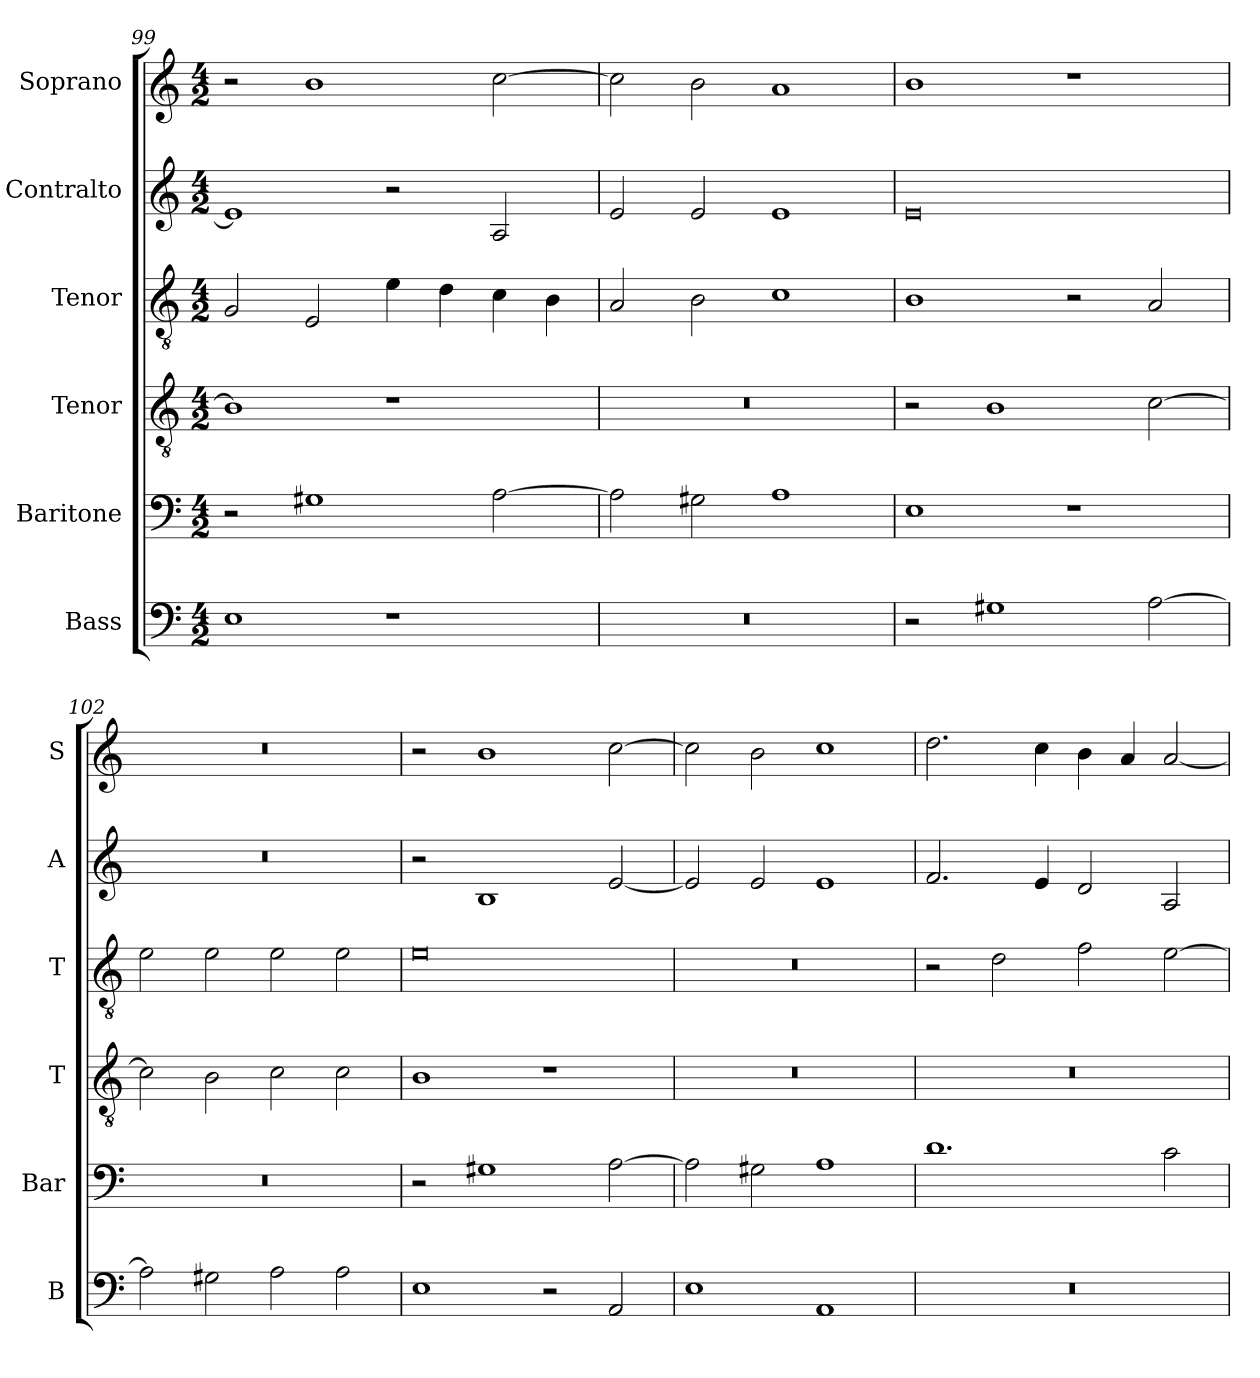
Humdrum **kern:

**kern	**kern	**kern	**kern	**kern	**kern
*part6	*part5	*part4	*part3	*part2	*part1
*staff6	*staff5	*staff4	*staff3	*staff2	*staff1
*I"Bass	*I"Baritone	*I"Tenor	*I"Tenor	*I"Contralto	*I"Soprano
*I'B	*I'Bar	*I'T	*I'T	*I'A	*I'S
*clefF4	*clefF4	*clefGv2	*clefGv2	*clefG2	*clefG2
*k[]	*k[]	*k[]	*k[]	*k[]	*k[]
*E:phr	*E:phr	*E:phr	*E:phr	*E:phr	*E:phr
*M4/2	*M4/2	*M4/2	*M4/2	*M4/2	*M4/2
=99	=99	=99	=99	=99	=99
1E	2r	1B]	2G	1e]	2r
.	1G#X	.	2E	.	1b
1r	.	1r	4e	2r	.
.	.	.	4d	.	.
.	[2A	.	4c	2A	[2cc
.	.	.	4B	.	.
=100	=100	=100	=100	=100	=100
0r	2A]	0r	2A	2e	2cc]
.	2G#X	.	2B	2e	2b
.	1A	.	1c	1e	1a
=101	=101	=101	=101	=101	=101
2r	1E	2r	1B	0e	1b
1G#X	.	1B	.	.	.
.	1r	.	2r	.	1r
[2A	.	[2c	2A	.	.
=102	=102	=102	=102	=102	=102
2A]	0r	2c]	2e	0r	0r
2G#X	.	2B	2e	.	.
2A	.	2c	2e	.	.
2A	.	2c	2e	.	.
=103	=103	=103	=103	=103	=103
1E	2r	1B	0e	2r	2r
.	1G#X	.	.	1B	1b
2r	.	1r	.	.	.
2AA	[2A	.	.	[2e	[2cc
=104	=104	=104	=104	=104	=104
1E	2A]	0r	0r	2e]	2cc]
.	2G#X	.	.	2e	2b
1AA	1A	.	.	1e	1cc
=105	=105	=105	=105	=105	=105
0r	1.d	0r	2r	2.f	2.dd
.	.	.	2d	.	.
.	.	.	.	4e	4cc
.	.	.	2f	2d	4b
.	.	.	.	.	4a
.	2c	.	[2e	2A	[2a
=	=	=	=	=	=
*-	*-	*-	*-	*-	*-
